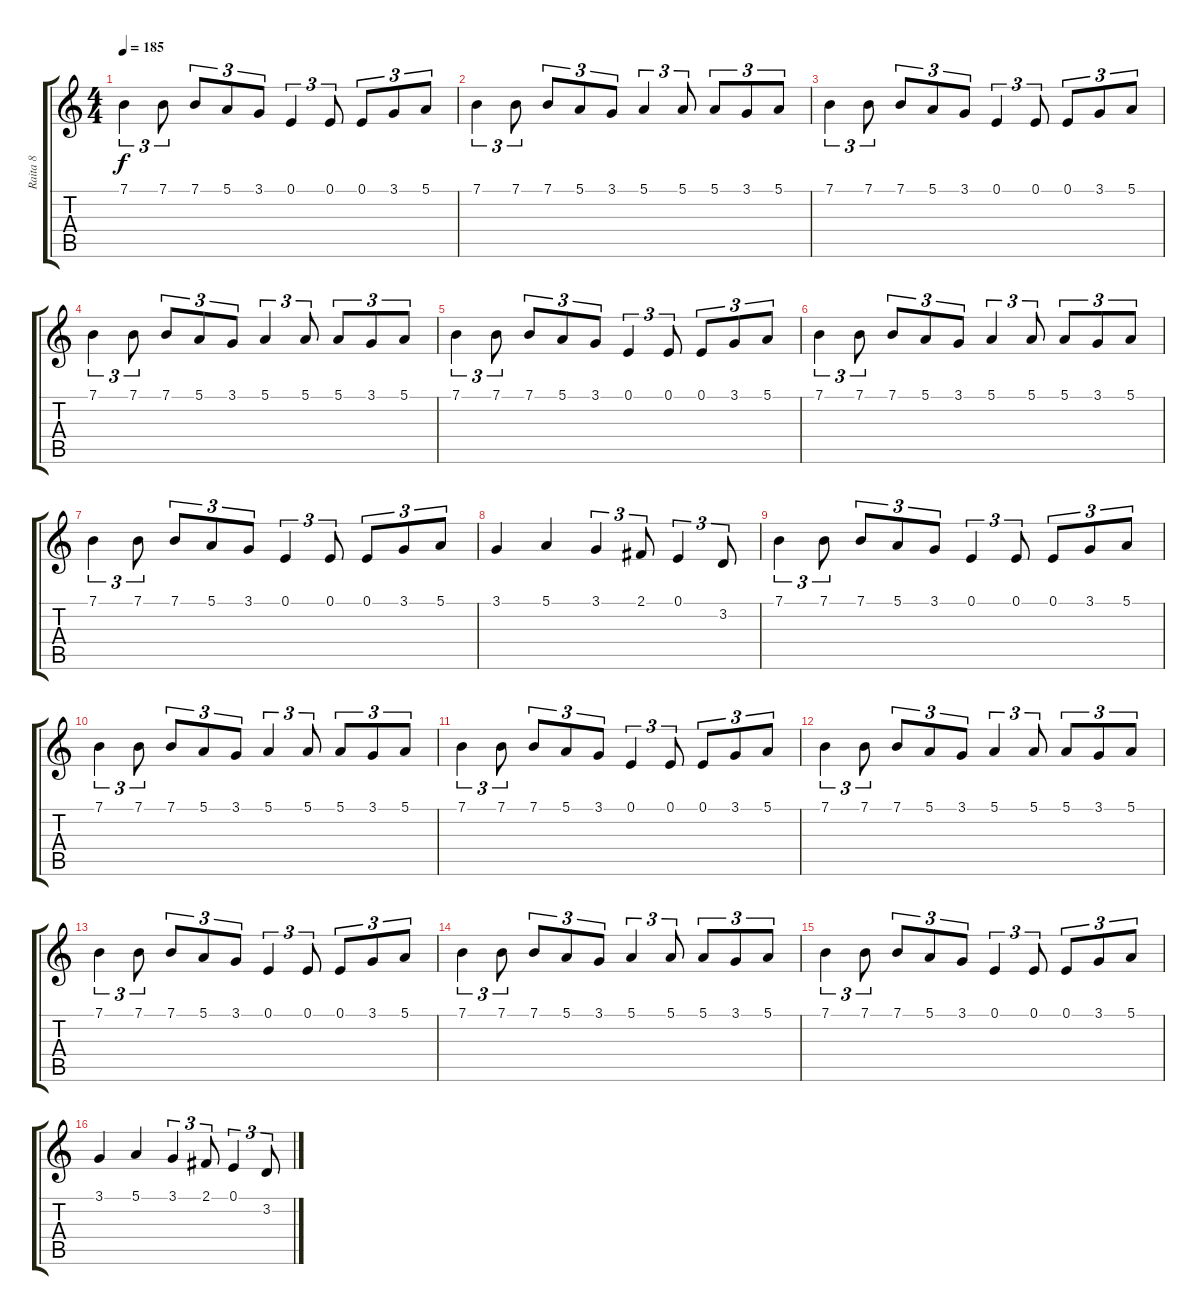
\track ("Raita 8" "Raita 8") {instrument flute}
\staff {score tabs}
\tuning (E4 B3 G3 D3 A2 E2) {hide}
\ts (4 4)
\tempo 185
\clef g2
\ks c
7.1.4{tu (3 2) dy f} 7.1.8{tu (3 2)} 7.1.8{tu (3 2)} 5.1.8{tu (3 2)} 3.1.8{tu (3 2)} 0.1.4{tu (3 2)} 0.1.8{tu (3 2)} 0.1.8{tu (3 2)} 3.1.8{tu (3 2)} 5.1.8{tu (3 2)} |
7.1.4{tu (3 2)} 7.1.8{tu (3 2)} 7.1.8{tu (3 2)} 5.1.8{tu (3 2)} 3.1.8{tu (3 2)} 5.1.4{tu (3 2)} 5.1.8{tu (3 2)} 5.1.8{tu (3 2)} 3.1.8{tu (3 2)} 5.1.8{tu (3 2)} |
7.1.4{tu (3 2)} 7.1.8{tu (3 2)} 7.1.8{tu (3 2)} 5.1.8{tu (3 2)} 3.1.8{tu (3 2)} 0.1.4{tu (3 2)} 0.1.8{tu (3 2)} 0.1.8{tu (3 2)} 3.1.8{tu (3 2)} 5.1.8{tu (3 2)} |
7.1.4{tu (3 2)} 7.1.8{tu (3 2)} 7.1.8{tu (3 2)} 5.1.8{tu (3 2)} 3.1.8{tu (3 2)} 5.1.4{tu (3 2)} 5.1.8{tu (3 2)} 5.1.8{tu (3 2)} 3.1.8{tu (3 2)} 5.1.8{tu (3 2)} |
7.1.4{tu (3 2)} 7.1.8{tu (3 2)} 7.1.8{tu (3 2)} 5.1.8{tu (3 2)} 3.1.8{tu (3 2)} 0.1.4{tu (3 2)} 0.1.8{tu (3 2)} 0.1.8{tu (3 2)} 3.1.8{tu (3 2)} 5.1.8{tu (3 2)} |
7.1.4{tu (3 2)} 7.1.8{tu (3 2)} 7.1.8{tu (3 2)} 5.1.8{tu (3 2)} 3.1.8{tu (3 2)} 5.1.4{tu (3 2)} 5.1.8{tu (3 2)} 5.1.8{tu (3 2)} 3.1.8{tu (3 2)} 5.1.8{tu (3 2)} |
7.1.4{tu (3 2)} 7.1.8{tu (3 2)} 7.1.8{tu (3 2)} 5.1.8{tu (3 2)} 3.1.8{tu (3 2)} 0.1.4{tu (3 2)} 0.1.8{tu (3 2)} 0.1.8{tu (3 2)} 3.1.8{tu (3 2)} 5.1.8{tu (3 2)} |
3.1.4 5.1.4 3.1.4{tu (3 2)} 2.1.8{tu (3 2)} 0.1.4{tu (3 2)} 3.2.8{tu (3 2)} |
7.1.4{tu (3 2)} 7.1.8{tu (3 2)} 7.1.8{tu (3 2)} 5.1.8{tu (3 2)} 3.1.8{tu (3 2)} 0.1.4{tu (3 2)} 0.1.8{tu (3 2)} 0.1.8{tu (3 2)} 3.1.8{tu (3 2)} 5.1.8{tu (3 2)} |
7.1.4{tu (3 2)} 7.1.8{tu (3 2)} 7.1.8{tu (3 2)} 5.1.8{tu (3 2)} 3.1.8{tu (3 2)} 5.1.4{tu (3 2)} 5.1.8{tu (3 2)} 5.1.8{tu (3 2)} 3.1.8{tu (3 2)} 5.1.8{tu (3 2)} |
7.1.4{tu (3 2)} 7.1.8{tu (3 2)} 7.1.8{tu (3 2)} 5.1.8{tu (3 2)} 3.1.8{tu (3 2)} 0.1.4{tu (3 2)} 0.1.8{tu (3 2)} 0.1.8{tu (3 2)} 3.1.8{tu (3 2)} 5.1.8{tu (3 2)} |
7.1.4{tu (3 2)} 7.1.8{tu (3 2)} 7.1.8{tu (3 2)} 5.1.8{tu (3 2)} 3.1.8{tu (3 2)} 5.1.4{tu (3 2)} 5.1.8{tu (3 2)} 5.1.8{tu (3 2)} 3.1.8{tu (3 2)} 5.1.8{tu (3 2)} |
7.1.4{tu (3 2)} 7.1.8{tu (3 2)} 7.1.8{tu (3 2)} 5.1.8{tu (3 2)} 3.1.8{tu (3 2)} 0.1.4{tu (3 2)} 0.1.8{tu (3 2)} 0.1.8{tu (3 2)} 3.1.8{tu (3 2)} 5.1.8{tu (3 2)} |
7.1.4{tu (3 2)} 7.1.8{tu (3 2)} 7.1.8{tu (3 2)} 5.1.8{tu (3 2)} 3.1.8{tu (3 2)} 5.1.4{tu (3 2)} 5.1.8{tu (3 2)} 5.1.8{tu (3 2)} 3.1.8{tu (3 2)} 5.1.8{tu (3 2)} |
7.1.4{tu (3 2)} 7.1.8{tu (3 2)} 7.1.8{tu (3 2)} 5.1.8{tu (3 2)} 3.1.8{tu (3 2)} 0.1.4{tu (3 2)} 0.1.8{tu (3 2)} 0.1.8{tu (3 2)} 3.1.8{tu (3 2)} 5.1.8{tu (3 2)} |
3.1.4 5.1.4 3.1.4{tu (3 2)} 2.1.8{tu (3 2)} 0.1.4{tu (3 2)} 3.2.8{tu (3 2)}
